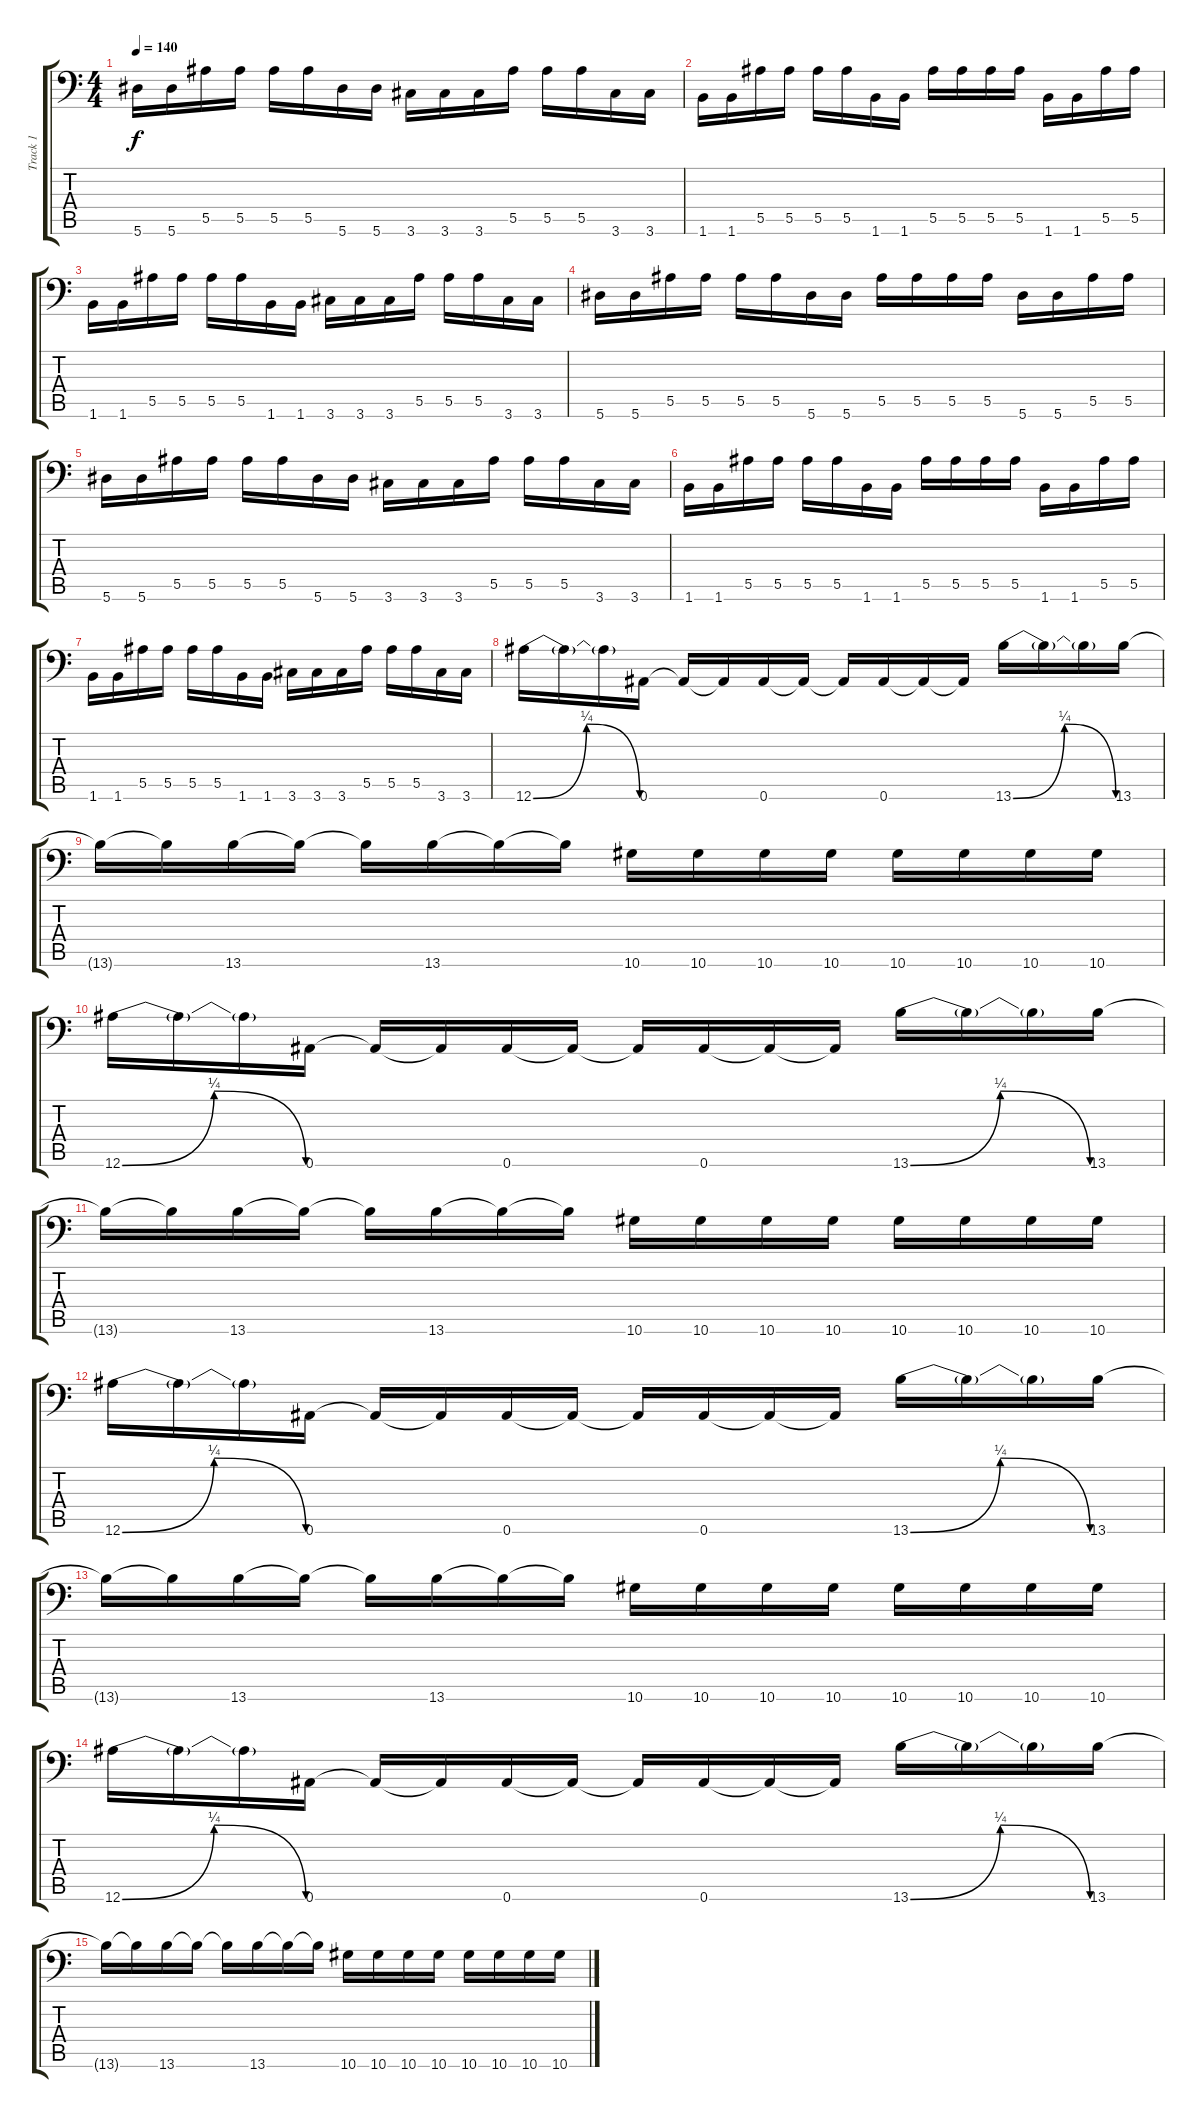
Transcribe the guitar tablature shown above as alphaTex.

\track ("Track 1" "Track 1") {instrument distortionguitar}
\staff {score tabs}
\tuning (C4 G3 Eb3 Bb2 F2 Bb1) {hide}
\ts (4 4)
\tempo 140
\clef f4
\ks c
5.6.16{dy f} 5.6.16 5.5.16 5.5.16 5.5.16 5.5.16 5.6.16 5.6.16 3.6.16 3.6.16 3.6.16 5.5.16 5.5.16 5.5.16 3.6.16 3.6.16 |
1.6.16 1.6.16 5.5.16 5.5.16 5.5.16 5.5.16 1.6.16 1.6.16 5.5.16 5.5.16 5.5.16 5.5.16 1.6.16 1.6.16 5.5.16 5.5.16 |
1.6.16 1.6.16 5.5.16 5.5.16 5.5.16 5.5.16 1.6.16 1.6.16 3.6.16 3.6.16 3.6.16 5.5.16 5.5.16 5.5.16 3.6.16 3.6.16 |
5.6.16 5.6.16 5.5.16 5.5.16 5.5.16 5.5.16 5.6.16 5.6.16 5.5.16 5.5.16 5.5.16 5.5.16 5.6.16 5.6.16 5.5.16 5.5.16 |
5.6.16 5.6.16 5.5.16 5.5.16 5.5.16 5.5.16 5.6.16 5.6.16 3.6.16 3.6.16 3.6.16 5.5.16 5.5.16 5.5.16 3.6.16 3.6.16 |
1.6.16 1.6.16 5.5.16 5.5.16 5.5.16 5.5.16 1.6.16 1.6.16 5.5.16 5.5.16 5.5.16 5.5.16 1.6.16 1.6.16 5.5.16 5.5.16 |
1.6.16 1.6.16 5.5.16 5.5.16 5.5.16 5.5.16 1.6.16 1.6.16 3.6.16 3.6.16 3.6.16 5.5.16 5.5.16 5.5.16 3.6.16 3.6.16 |
12.6{be (bendrelease 0 0 30 1 30 1 60 0)}.16 12.6{t}.16 12.6{t}.16 0.6.16 0.6{t}.16 0.6{t}.16 0.6.16 0.6{t}.16 0.6{t}.16 0.6.16 0.6{t}.16 0.6{t}.16 13.6{be (bendrelease 0 0 30 1 30 1 60 0)}.16 13.6{t}.16 13.6{t}.16 13.6.16 |
13.6{t}.16 13.6{t}.16 13.6.16 13.6{t}.16 13.6{t}.16 13.6.16 13.6{t}.16 13.6{t}.16 10.6.16 10.6.16 10.6.16 10.6.16 10.6.16 10.6.16 10.6.16 10.6.16 |
12.6{be (bendrelease 0 0 30 1 30 1 60 0)}.16 12.6{t}.16 12.6{t}.16 0.6.16 0.6{t}.16 0.6{t}.16 0.6.16 0.6{t}.16 0.6{t}.16 0.6.16 0.6{t}.16 0.6{t}.16 13.6{be (bendrelease 0 0 30 1 30 1 60 0)}.16 13.6{t}.16 13.6{t}.16 13.6.16 |
13.6{t}.16 13.6{t}.16 13.6.16 13.6{t}.16 13.6{t}.16 13.6.16 13.6{t}.16 13.6{t}.16 10.6.16 10.6.16 10.6.16 10.6.16 10.6.16 10.6.16 10.6.16 10.6.16 |
12.6{be (bendrelease 0 0 30 1 30 1 60 0)}.16 12.6{t}.16 12.6{t}.16 0.6.16 0.6{t}.16 0.6{t}.16 0.6.16 0.6{t}.16 0.6{t}.16 0.6.16 0.6{t}.16 0.6{t}.16 13.6{be (bendrelease 0 0 30 1 30 1 60 0)}.16 13.6{t}.16 13.6{t}.16 13.6.16 |
13.6{t}.16 13.6{t}.16 13.6.16 13.6{t}.16 13.6{t}.16 13.6.16 13.6{t}.16 13.6{t}.16 10.6.16 10.6.16 10.6.16 10.6.16 10.6.16 10.6.16 10.6.16 10.6.16 |
12.6{be (bendrelease 0 0 30 1 30 1 60 0)}.16 12.6{t}.16 12.6{t}.16 0.6.16 0.6{t}.16 0.6{t}.16 0.6.16 0.6{t}.16 0.6{t}.16 0.6.16 0.6{t}.16 0.6{t}.16 13.6{be (bendrelease 0 0 30 1 30 1 60 0)}.16 13.6{t}.16 13.6{t}.16 13.6.16 |
13.6{t}.16 13.6{t}.16 13.6.16 13.6{t}.16 13.6{t}.16 13.6.16 13.6{t}.16 13.6{t}.16 10.6.16 10.6.16 10.6.16 10.6.16 10.6.16 10.6.16 10.6.16 10.6.16
